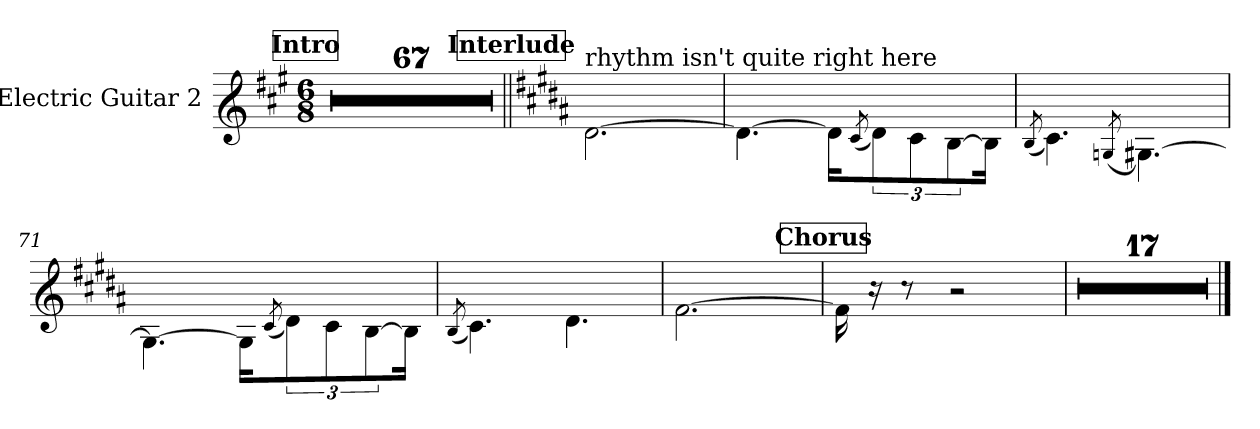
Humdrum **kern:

**kern
*part1
*staff1
*I"Electric Guitar 2
*I'El. Guit. 2
*stria6
*
*k[f#c#g#]
*M6/8
*MM79
!!LO:REH:place=s1:a:B:fs=14:t=Intro
=1
2.r
=2
2.r
=3
2.r
=4
2.r
=5
2.r
=6
2.r
=7
2.r
=8
2.r
=9
2.r
!!LO:REH:place=s1:a:B:fs=14:t=Verse 1
=10
2.r
=11
2.r
=12
2.r
=13
2.r
=14
2.r
=15
2.r
=16
2.r
=17
2.r
!!LO:REH:place=s1:B:fs=14:t=Verse 2
=18
2.r
=19
2.r
=20
2.r
=21
2.r
=22
2.r
=23
2.r
=24
2.r
=25
2.r
!!LO:REH:place=s1:B:fs=14:t=Chorus
=26
2.r
=27
2.r
=28
2.r
=29
2.r
=30
2.r
=31
2.r
=32
2.r
=33
2.r
!!LO:REH:place=s1:a:B:fs=14:t=Verse 3
=34
2.r
=35
2.r
=36
2.r
=37
2.r
=38
2.r
=39
2.r
=40
2.r
=41
2.r
!!LO:REH:place=s1:B:fs=14:t=Chorus
=42
2.r
=43
2.r
=44
2.r
=45
2.r
=46
2.r
=47
2.r
=48
2.r
=49
2.r
=50
2.r
=51
2.r
=52
2.r
=53
2.r
=54
2.r
=55
2.r
!!LO:REH:place=s1:a:B:fs=14:t=Bridge
=56
2.r
=57
2.r
=58
2.r
=59
2.r
=60
2.r
=61
2.r
=62
2.r
=63
2.r
=64
2.r
=65
2.r
=66
2.r
=67
2.r
!!LO:REH:place=s1:a:B:fs=14:t=Interlude
=68||
*k[f#c#g#d#a#]
!LO:TX:a:t=rhythm isn't quite right here
[2.d#\
!!LO:LB:g=z
=69
4.d#\_
16d#\KL]
(<8qc#/
12d#\)
12c#\
[12B\
16B\Jk]
=70
(<8qB/
4.c#\)
(<8qG/
[4.G#\)
=71
4.G#\_
16G#\KL]
(<8qc#/
12d#\)
12c#\
[12B\
16B\Jk]
=72
(<8qB/
4.c#\)
4.d#\
=73
[2.f#\
!!LO:REH:place=s1:a:B:fs=14:t=Chorus
=74
16f#\]
16r
8r
2r
=75
2.r
=76
2.r
=77
2.r
=78
2.r
=79
2.r
=80
2.r
=81
2.r
=82
2.r
=83
2.r
=84
2.r
=85
2.r
=86
2.r
=87
2.r
=88
2.r
=89
2.r
=90
2.r
=91
2.r
==
*-
